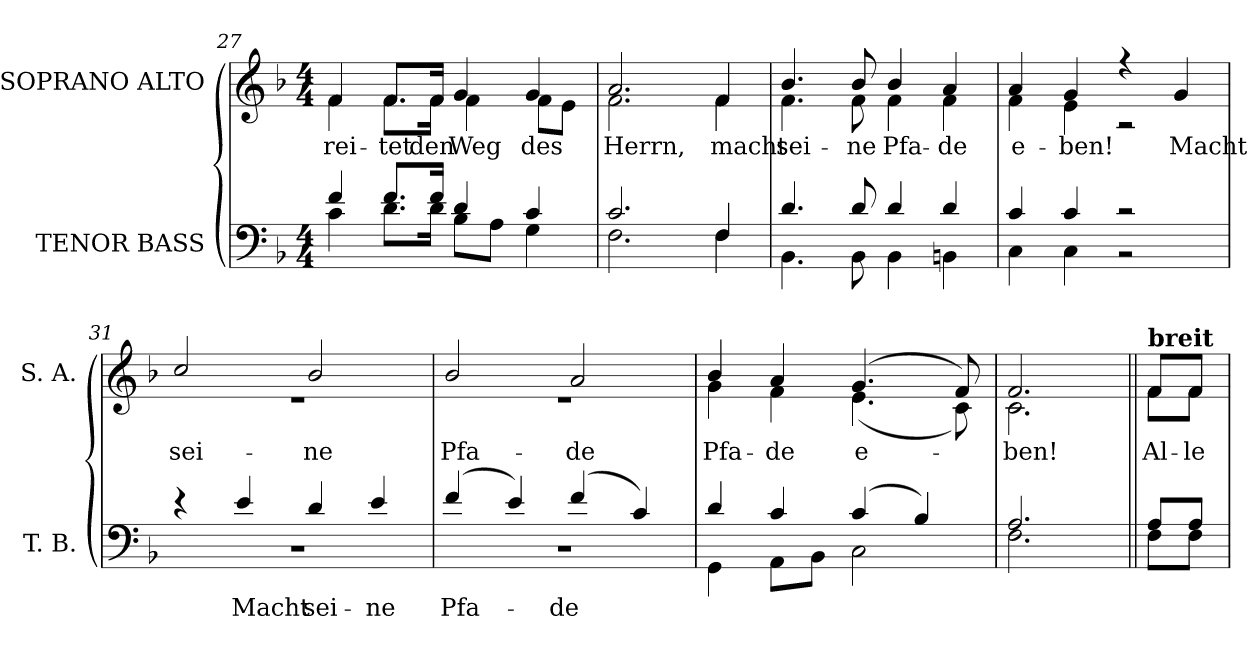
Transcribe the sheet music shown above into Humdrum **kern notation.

**kern	**text	**kern	**text
*part2	*part2	*part1	*part1
*staff2	*staff2	*staff1	*staff1
*I"TENOR BASS	*	*I"SOPRANO ALTO	*
*I'T. B.	*	*I'S. A.	*
*clefF4	*	*clefG2	*
*k[b-]	*	*k[b-]	*
*F:	*	*F:	*
*M4/4	*	*M4/4	*
=27	=27	=27	=27
*^	*	*^	*
!	!	!	!	!	!LO:LY:b:color=#000000
4fi/	4ci\	.	4fi/	4fi\	-rei-
!	!	!	!	!	!LO:LY:b:color=#000000
8.fi/L	8.di\L	.	8.fi/L	8.fi\L	-tet
!	!	!	!	!	!LO:LY:b:color=#000000
16fi/Jk	16di\Jk	.	16fi/Jk	16fi\Jk	den
!	!	!	!	!	!LO:LY:b:color=#000000
4di/	8B-i\L	.	4gi/	4fi\	Weg
.	8Ai\J	.	.	.	.
!	!	!	!	!	!LO:LY:b:color=#000000
4ci/	4Gi\	.	4gi/	8fi\L	des
.	.	.	.	8ei\J	.
=28	=28	=28	=28	=28	=28
!	!	!	!	!	!LO:LY:b:color=#000000
2.ci/	2.Fi\	.	2.ai/	2.fi\	Herrn,
!	!	!	!	!	!LO:LY:b:color=#000000
4Fi/	4Fi\	.	4fi/	4fi\	macht
=29	=29	=29	=29	=29	=29
!	!	!	!	!	!LO:LY:b:color=#000000
4.di/	4.BB-i\	.	4.b-i/	4.fi\	sei-
!	!	!	!	!	!LO:LY:b:color=#000000
8di/	8BB-i\	.	8b-i/	8fi\	-ne
!	!	!	!	!	!LO:LY:b:color=#000000
4di/	4BB-i\	.	4b-i/	4fi\	Pfa-
!	!	!	!	!	!LO:LY:b:color=#000000
4di/	4BBni\	.	4ai/	4fi\	-de
=30	=30	=30	=30	=30	=30
!	!	!	!	!	!LO:LY:b:color=#000000
4ci/	4Ci\	.	4ai/	4fi\	e-
!	!	!	!	!	!LO:LY:b:color=#000000
4ci/	4Ci\	.	4gi/	4ei\	-ben!
2r	2r	.	4r	2r	.
!	!	!	!	!	!LO:LY:b:color=#000000
.	.	.	4gi/	.	Macht
=31	=31	=31	=31	=31	=31
!	!	!	!	!	!LO:LY:b:color=#000000
4r	1r	.	2cci/	1r	sei-
!	!	!LO:LY:b:color=#000000	!	!	!
4ei/	.	Macht	.	.	.
!	!	!LO:LY:b:color=#000000	!	!	!
!	!	!	!	!	!LO:LY:b:color=#000000
4di/	.	sei-	2b-i/	.	-ne
!	!	!LO:LY:b:color=#000000	!	!	!
4ei/	.	-ne	.	.	.
!!LO:LB:g=z	!!
=32	=32	=32	=32	=32	=32
!	!	!LO:LY:b:color=#000000	!	!	!
!	!	!	!	!	!LO:LY:b:color=#000000
(4fi/	1r	Pfa-	2b-i/	1r	Pfa-
4ei/)	.	.	.	.	.
!	!	!LO:LY:b:color=#000000	!	!	!
!	!	!	!	!	!LO:LY:b:color=#000000
(4fi/	.	-de	2ai/	.	-de
4ci/)	.	.	.	.	.
=33	=33	=33	=33	=33	=33
!	!	!	!	!	!LO:LY:b:color=#000000
4di/	4GGi\	.	4b-i/	4gi\	Pfa-
!	!	!	!	!	!LO:LY:b:color=#000000
4ci/	8AAi\L	.	4ai/	4fi\	-de
.	8BB-i\J	.	.	.	.
!	!	!	!	!	!LO:LY:b:color=#000000
(4ci/	2Ci\	.	(4.gi/	(4.ei\	e-
4B-i/)	.	.	.	.	.
.	.	.	8fi/)	8ci\)	.
=34	=34	=34	=34	=34	=34
!	!	!	!	!	!LO:LY:b:color=#000000
2.Ai/	2.Fi\	.	2.fi/	2.ci\	-ben!
=35||	=35||	=35||	=35||	=35||	=35||
!	!	!	!LO:TX:a:B:t=breit	!	!
!	!	!	!	!	!LO:LY:b:color=#000000
8Ai/L	8Fi\L	.	8fi/L	8fi\L	Al-
!	!	!	!	!	!LO:LY:b:color=#000000
8Ai/J	8Fi\J	.	8fi/J	8fi\J	-le
*v	*v	*	*	*	*
*	*	*v	*v	*
=	=	=	=
*-	*-	*-	*-
